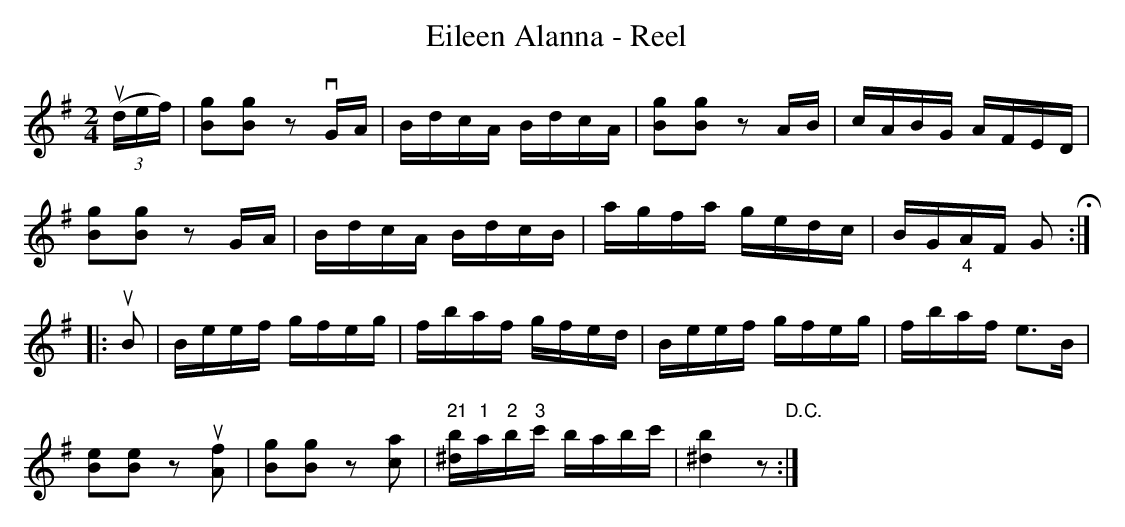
X:1
T:Eileen Alanna - Reel
M:2/4
L:1/16
K:G
u((3def)|\
k[B2g2]k[B2g2] z2 vGA | BdcA BdcA | k[B2g2]k[B2g2] z2 AB | cABG AFED |
k[B2g2]k[B2g2] z2 GA  | BdcA BdcB | agfa gedc | BG"_4"AF G2  H::
uB2|\
Beef gfeg | fbaf gfed | Beef gfeg | fbaf e3B |
k[B2e2]k[B2e2] z2 u[A2f2] | k[B2g2]k[B2g2] z2 [c2a2] |\
"21"[^db]"1"a"2"b"3"c' babc' | [^d4b4] z2 "D.C.":|
